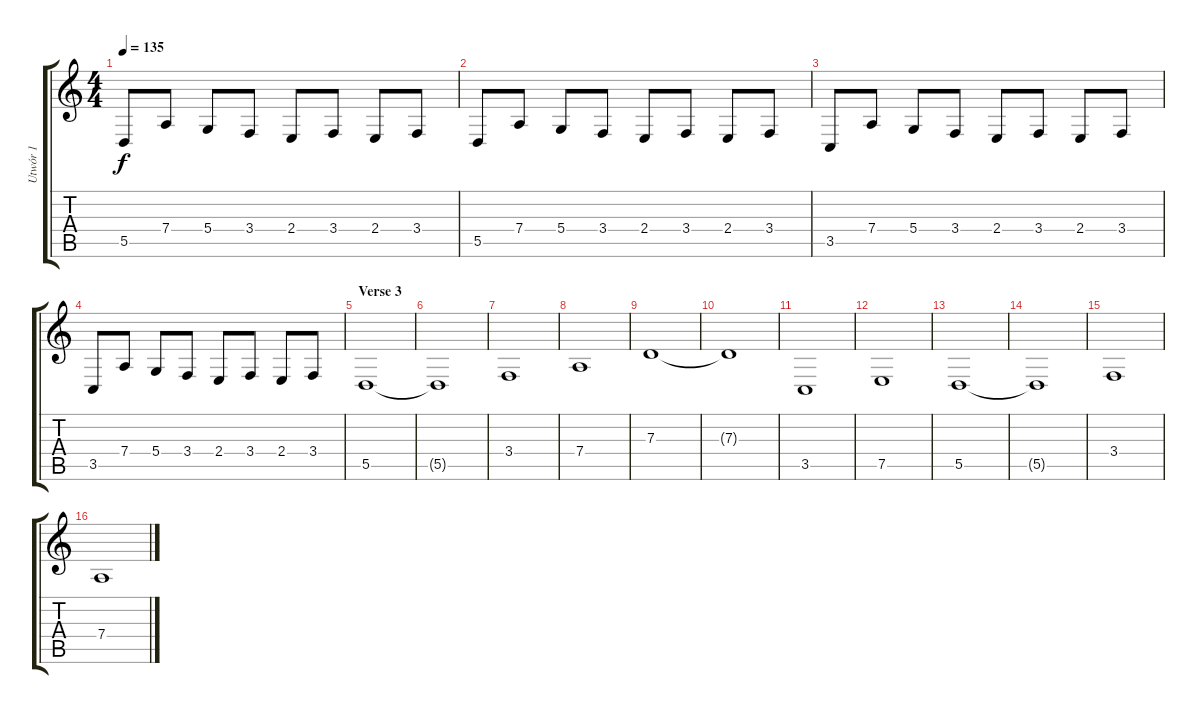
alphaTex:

\track ("Utwór 1" "Utwór 1") {instrument churchorgan}
\staff {score tabs}
\tuning (E4 B3 G3 D3 A2 E2) {hide}
\ts (4 4)
\tempo 135
\clef g2
\ks c
5.5.8{dy f volume 16} 7.4.8 5.4.8 3.4.8 2.4.8 3.4.8 2.4.8 3.4.8 |
5.5.8 7.4.8 5.4.8 3.4.8 2.4.8 3.4.8 2.4.8 3.4.8 |
3.5.8 7.4.8 5.4.8 3.4.8 2.4.8 3.4.8 2.4.8 3.4.8 |
3.5.8 7.4.8 5.4.8 3.4.8 2.4.8 3.4.8 2.4.8 3.4.8 |
\section ("" "Verse 3")
5.5.1{volume 7} |
5.5{t}.1 |
3.4.1 |
7.4.1 |
7.3.1 |
7.3{t}.1 |
3.5.1 |
7.5.1 |
5.5.1 |
5.5{t}.1 |
3.4.1 |
7.4.1
